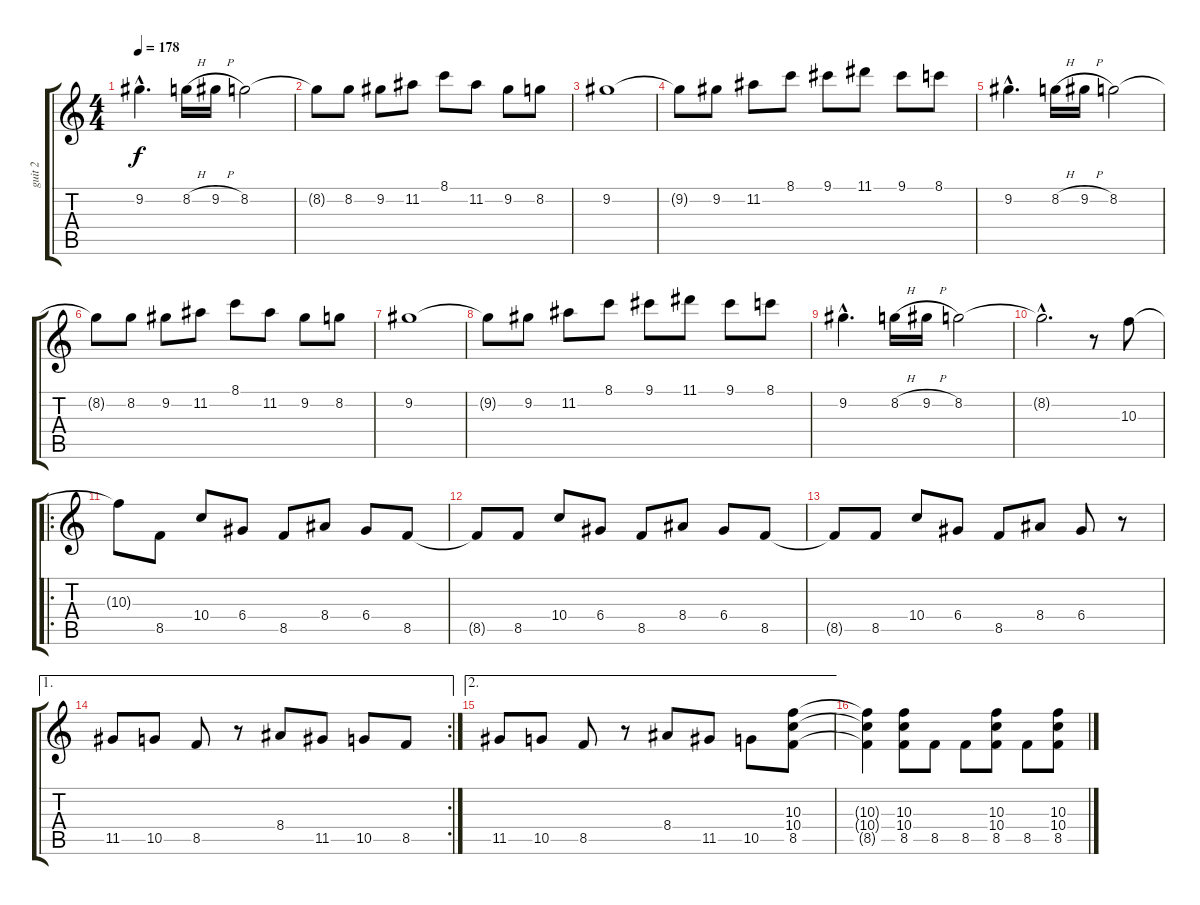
\track ("guit 2" "guit 2") {instrument distortionguitar}
\staff {score tabs}
\tuning (E4 B3 G3 D3 A2 E2) {hide}
\ts (4 4)
\tempo 178
\clef g2
\ks c
9.2{hac}.4{d dy f} 8.2{h}.16 9.2{h}.16 8.2.2 |
8.2{t}.8 8.2.8 9.2.8 11.2.8 8.1.8 11.2.8 9.2.8 8.2.8 |
9.2.1 |
9.2{t}.8 9.2.8 11.2.8 8.1.8 9.1.8 11.1.8 9.1.8 8.1.8 |
9.2{hac}.4{d} 8.2{h}.16 9.2{h}.16 8.2.2 |
8.2{t}.8 8.2.8 9.2.8 11.2.8 8.1.8 11.2.8 9.2.8 8.2.8 |
9.2.1 |
9.2{t}.8 9.2.8 11.2.8 8.1.8 9.1.8 11.1.8 9.1.8 8.1.8 |
9.2{hac}.4{d} 8.2{h}.16 9.2{h}.16 8.2.2 |
8.2{hac t}.2{d} r.8 10.3.8 |
\ro
10.3{t}.8 8.5.8 10.4.8 6.4.8 8.5.8 8.4.8 6.4.8 8.5.8 |
8.5{t}.8 8.5.8 10.4.8 6.4.8 8.5.8 8.4.8 6.4.8 8.5.8 |
8.5{t}.8 8.5.8 10.4.8 6.4.8 8.5.8 8.4.8 6.4.8 r.8 |
\ae 1
\rc 2
11.5.8 10.5.8 8.5.8 r.8 8.4.8 11.5.8 10.5.8 8.5.8 |
\ae 2
11.5.8 10.5.8 8.5.8 r.8 8.4.8 11.5.8 10.5.8 (10.3 10.4 8.5).8 |
(10.3{t} 10.4{t} 8.5{t}).4 (10.3 10.4 8.5).8 8.5.8 8.5.8 (10.3 10.4 8.5).8 8.5.8 (10.3 10.4 8.5).8
